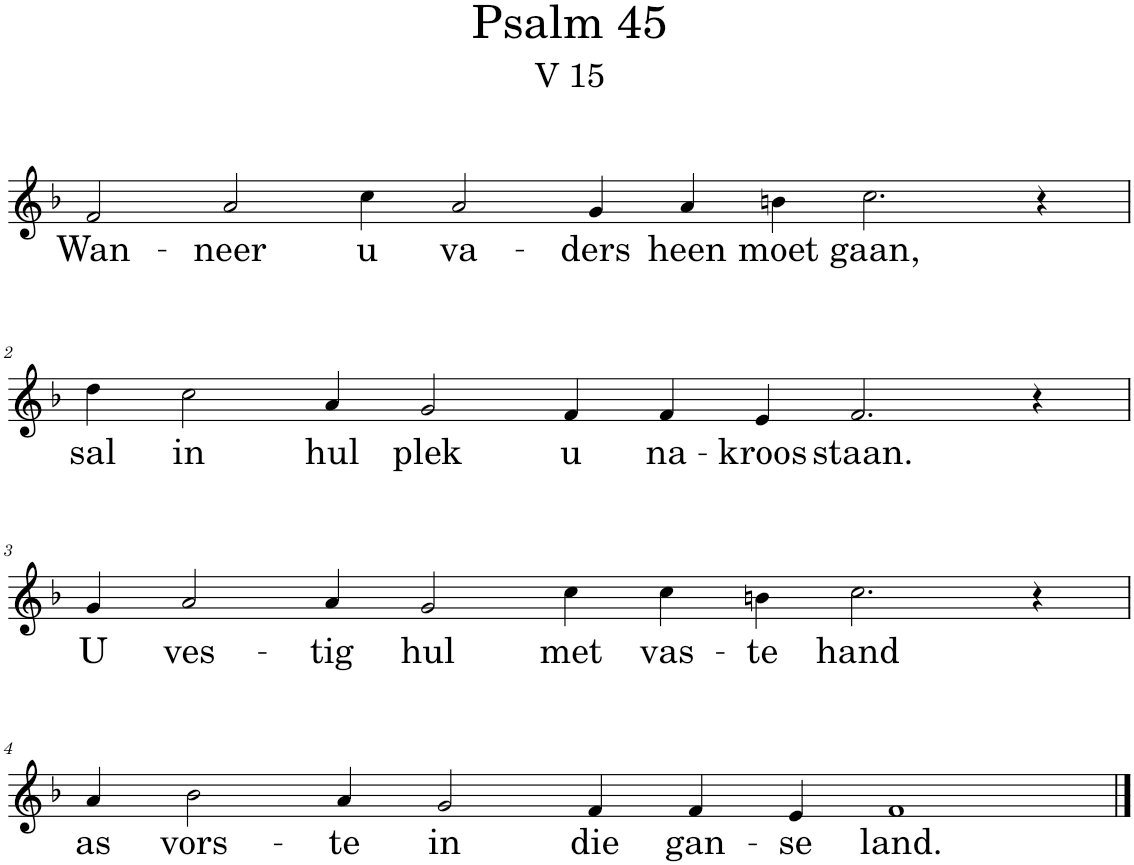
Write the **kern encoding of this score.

**kern	**text
*part1	*part1
*staff1	*staff1
*I"Pipe Organ	*
*I'Org.	*
*clefG2	*
*k[b-]	*
*M14/4	*
=1	=1
!	!LO:LY:b
2f/	Wan-
!	!LO:LY:b
2a/	-neer
!	!LO:LY:b
4cc\	u
!	!LO:LY:b
2a/	va-
!	!LO:LY:b
4g/	-ders
!	!LO:LY:b
4a/	heen
!	!LO:LY:b
4bn\	moet
!	!LO:LY:b
2.cc\	gaan,
4r	.
!!LO:LB:g=z
=2	=2
*M13/4	*
!	!LO:LY:b
4dd\	sal
!	!LO:LY:b
2cc\	in
!	!LO:LY:b
4a/	hul
!	!LO:LY:b
2g/	plek
!	!LO:LY:b
4f/	u
!	!LO:LY:b
4f/	na-
!	!LO:LY:b
4e/	-kroos
!	!LO:LY:b
2.f/	staan.
4r	.
!!LO:LB:g=z
=3	=3
!	!LO:LY:b
4g/	U
!	!LO:LY:b
2a/	ves-
!	!LO:LY:b
4a/	-tig
!	!LO:LY:b
2g/	hul
!	!LO:LY:b
4cc\	met
!	!LO:LY:b
4cc\	vas-
!	!LO:LY:b
4bn\	-te
!	!LO:LY:b
2.cc\	hand
4r	.
!!LO:LB:g=z
=4	=4
!	!LO:LY:b
4a/	as
!	!LO:LY:b
2b-\	vors-
!	!LO:LY:b
4a/	-te
!	!LO:LY:b
2g/	in
!	!LO:LY:b
4f/	die
!	!LO:LY:b
4f/	gan-
!	!LO:LY:b
4e/	-se
!	!LO:LY:b
1f	land.
==	==
*-	*-
